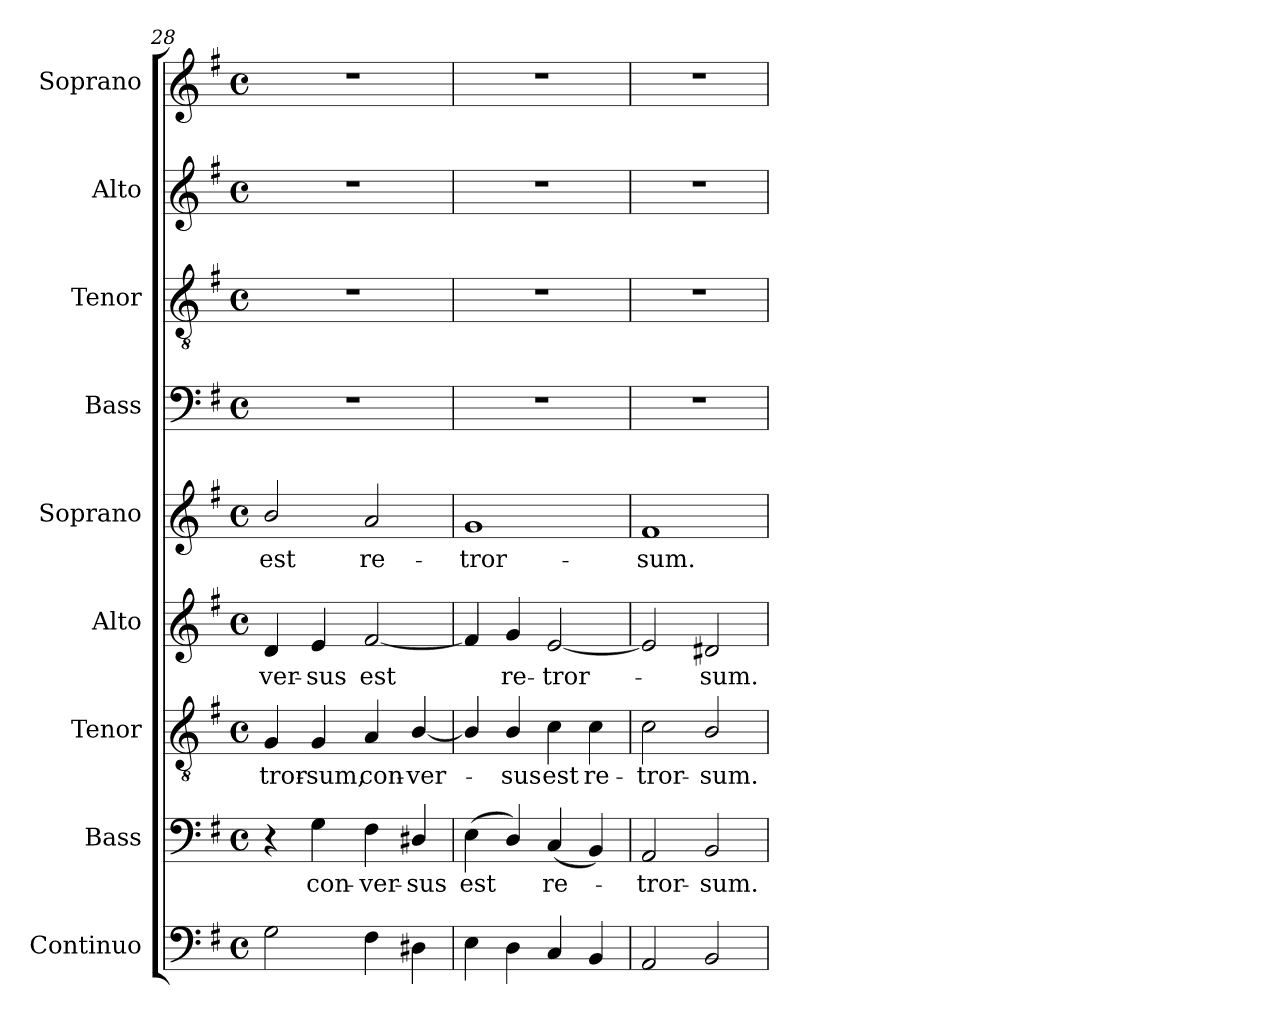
**kern	**kern	**text	**kern	**text	**kern	**text	**kern	**text	**kern	**kern	**kern	**kern
*part9	*part8	*part8	*part7	*part7	*part6	*part6	*part5	*part5	*part4	*part3	*part2	*part1
*staff9	*staff8	*staff8	*staff7	*staff7	*staff6	*staff6	*staff5	*staff5	*staff4	*staff3	*staff2	*staff1
*I"Continuo	*I"Bass	*	*I"Tenor	*	*I"Alto	*	*I"Soprano	*	*I"Bass	*I"Tenor	*I"Alto	*I"Soprano
*I'Cont.	*I'B.	*	*I'T.	*	*I'A.	*	*I'S.	*	*I'B.	*I'T.	*I'A.	*I'S.
*clefF4	*clefF4	*	*clefGv2	*	*clefG2	*	*clefG2	*	*clefF4	*clefGv2	*clefG2	*clefG2
*	*	*	*ITrd7c12	*	*	*	*	*	*	*ITrd7c12	*	*
*k[f#]	*k[f#]	*	*k[f#]	*	*k[f#]	*	*k[f#]	*	*k[f#]	*k[f#]	*k[f#]	*k[f#]
*G:	*G:	*	*G:	*	*G:	*	*G:	*	*G:	*G:	*G:	*G:
*M4/4	*M4/4	*	*M4/4	*	*M4/4	*	*M4/4	*	*M4/4	*M4/4	*M4/4	*M4/4
*met(c)	*met(c)	*	*met(c)	*	*met(c)	*	*met(c)	*	*met(c)	*met(c)	*met(c)	*met(c)
=28	=28	=28	=28	=28	=28	=28	=28	=28	=28	=28	=28	=28
!	!	!	!	!LO:LY:b:color=#000000	!	!	!	!	!	!	!	!
!	!	!	!	!	!	!LO:LY:b:color=#000000	!	!	!	!	!	!
!	!	!	!	!	!	!	!	!LO:LY:b:color=#000000	!	!	!	!
2Gi\	4r	.	4GGi/	-tror-	4di/	-ver-	2bi/	est	1r	1r	1r	1r
!	!	!LO:LY:b:color=#000000	!	!	!	!	!	!	!	!	!	!
!	!	!	!	!LO:LY:b:color=#000000	!	!	!	!	!	!	!	!
!	!	!	!	!	!	!LO:LY:b:color=#000000	!	!	!	!	!	!
.	4Gi\	con-	4GGi/	-sum,	4ei/	-sus	.	.	.	.	.	.
!	!	!LO:LY:b:color=#000000	!	!	!	!	!	!	!	!	!	!
!	!	!	!	!LO:LY:b:color=#000000	!	!	!	!	!	!	!	!
!	!	!	!	!	!	!LO:LY:b:color=#000000	!	!	!	!	!	!
!	!	!	!	!	!	!	!	!LO:LY:b:color=#000000	!	!	!	!
4F#i\	4F#i\	-ver-	4AAi/	con-	[2f#i/	est	2ai/	re-	.	.	.	.
!	!	!LO:LY:b:color=#000000	!	!	!	!	!	!	!	!	!	!
!	!	!	!	!LO:LY:b:color=#000000	!	!	!	!	!	!	!	!
4D#Xi\	4D#Xi/	-sus	[4BBi/	-ver-	.	.	.	.	.	.	.	.
=29	=29	=29	=29	=29	=29	=29	=29	=29	=29	=29	=29	=29
!	!	!LO:LY:b:color=#000000	!	!	!	!	!	!	!	!	!	!
!	!	!	!	!	!	!	!	!LO:LY:b:color=#000000	!	!	!	!
4Ei\	(4Ei\	est	4BBi/]	.	4f#i/]	.	1gi	-tror-	1r	1r	1r	1r
!	!	!	!	!LO:LY:b:color=#000000	!	!	!	!	!	!	!	!
!	!	!	!	!	!	!LO:LY:b:color=#000000	!	!	!	!	!	!
4Di\	4Di/)	.	4BBi/	-sus	4gi/	re-	.	.	.	.	.	.
!	!	!LO:LY:b:color=#000000	!	!	!	!	!	!	!	!	!	!
!	!	!	!	!LO:LY:b:color=#000000	!	!	!	!	!	!	!	!
!	!	!	!	!	!	!LO:LY:b:color=#000000	!	!	!	!	!	!
4Ci/	(4Ci/	re-	4Ci\	est	[2ei/	-tror-	.	.	.	.	.	.
!	!	!	!	!LO:LY:b:color=#000000	!	!	!	!	!	!	!	!
4BBi/	4BBi/)	.	4Ci\	re-	.	.	.	.	.	.	.	.
=30	=30	=30	=30	=30	=30	=30	=30	=30	=30	=30	=30	=30
!	!	!LO:LY:b:color=#000000	!	!	!	!	!	!	!	!	!	!
!	!	!	!	!LO:LY:b:color=#000000	!	!	!	!	!	!	!	!
!	!	!	!	!	!	!	!	!LO:LY:b:color=#000000	!	!	!	!
2AAi/	2AAi/	-tror-	2Ci\	-tror-	2ei/]	.	1f#i	-sum.	1r	1r	1r	1r
!	!	!LO:LY:b:color=#000000	!	!	!	!	!	!	!	!	!	!
!	!	!	!	!LO:LY:b:color=#000000	!	!	!	!	!	!	!	!
!	!	!	!	!	!	!LO:LY:b:color=#000000	!	!	!	!	!	!
2BBi/	2BBi/	-sum.	2BBi/	-sum.	2d#Xi/	-sum.	.	.	.	.	.	.
=	=	=	=	=	=	=	=	=	=	=	=	=
*-	*-	*-	*-	*-	*-	*-	*-	*-	*-	*-	*-	*-
